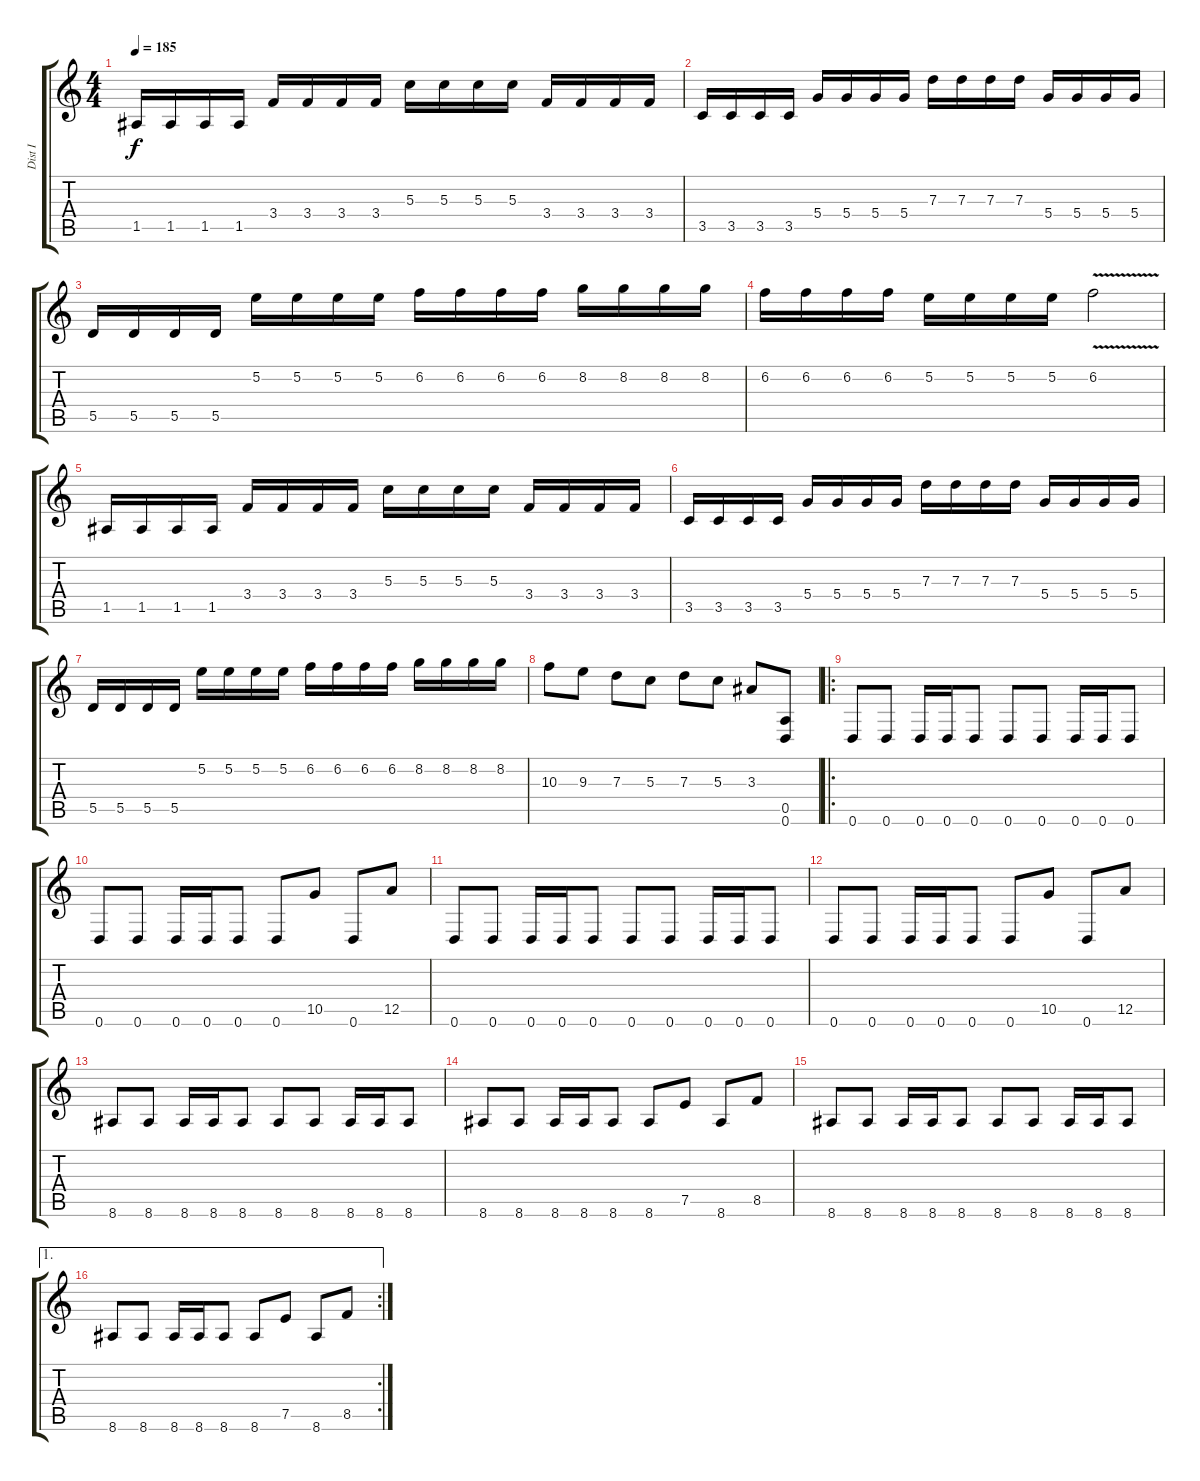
\track ("Dist I" "Dist I") {instrument distortionguitar}
\staff {score tabs}
\tuning (E4 B3 G3 D3 A2 D2) {hide}
\ts (4 4)
\tempo 185
\clef g2
\ks c
1.5.16{dy f} 1.5.16 1.5.16 1.5.16 3.4.16 3.4.16 3.4.16 3.4.16 5.3.16 5.3.16 5.3.16 5.3.16 3.4.16 3.4.16 3.4.16 3.4.16 |
3.5.16 3.5.16 3.5.16 3.5.16 5.4.16 5.4.16 5.4.16 5.4.16 7.3.16 7.3.16 7.3.16 7.3.16 5.4.16 5.4.16 5.4.16 5.4.16 |
5.5.16 5.5.16 5.5.16 5.5.16 5.2.16 5.2.16 5.2.16 5.2.16 6.2.16 6.2.16 6.2.16 6.2.16 8.2.16 8.2.16 8.2.16 8.2.16 |
6.2.16 6.2.16 6.2.16 6.2.16 5.2.16 5.2.16 5.2.16 5.2.16 6.2{v}.2 |
1.5.16 1.5.16 1.5.16 1.5.16 3.4.16 3.4.16 3.4.16 3.4.16 5.3.16 5.3.16 5.3.16 5.3.16 3.4.16 3.4.16 3.4.16 3.4.16 |
3.5.16 3.5.16 3.5.16 3.5.16 5.4.16 5.4.16 5.4.16 5.4.16 7.3.16 7.3.16 7.3.16 7.3.16 5.4.16 5.4.16 5.4.16 5.4.16 |
5.5.16 5.5.16 5.5.16 5.5.16 5.2.16 5.2.16 5.2.16 5.2.16 6.2.16 6.2.16 6.2.16 6.2.16 8.2.16 8.2.16 8.2.16 8.2.16 |
10.3.8 9.3.8 7.3.8 5.3.8 7.3.8 5.3.8 3.3.8 (0.5 0.6).8 |
\ro
0.6.8 0.6.8 0.6.16 0.6.16 0.6.8 0.6.8 0.6.8 0.6.16 0.6.16 0.6.8 |
0.6.8 0.6.8 0.6.16 0.6.16 0.6.8 0.6.8 10.5.8 0.6.8 12.5.8 |
0.6.8 0.6.8 0.6.16 0.6.16 0.6.8 0.6.8 0.6.8 0.6.16 0.6.16 0.6.8 |
0.6.8 0.6.8 0.6.16 0.6.16 0.6.8 0.6.8 10.5.8 0.6.8 12.5.8 |
8.6.8 8.6.8 8.6.16 8.6.16 8.6.8 8.6.8 8.6.8 8.6.16 8.6.16 8.6.8 |
8.6.8 8.6.8 8.6.16 8.6.16 8.6.8 8.6.8 7.5.8 8.6.8 8.5.8 |
8.6.8 8.6.8 8.6.16 8.6.16 8.6.8 8.6.8 8.6.8 8.6.16 8.6.16 8.6.8 |
\ae 1
\rc 2
8.6.8 8.6.8 8.6.16 8.6.16 8.6.8 8.6.8 7.5.8 8.6.8 8.5.8
